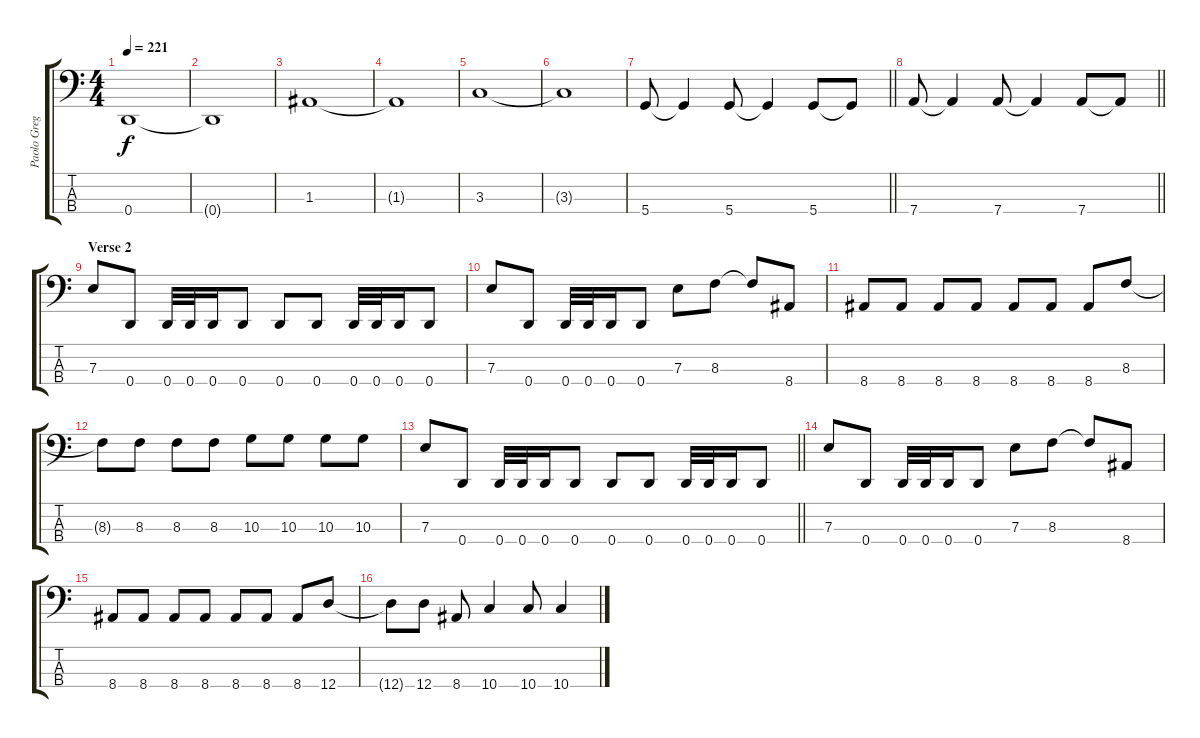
\track ("Paolo Gregoletto" "Paolo Greg") {instrument electricbassfinger}
\staff {score tabs}
\tuning (G2 D2 A1 D1) {hide}
\ts (4 4)
\tempo 221
\clef f4
\ks c
0.4.1{dy f} |
0.4{t}.1 |
1.3.1 |
1.3{t}.1 |
3.3.1 |
3.3{t}.1 |
\barLineRight lightlight
5.4.8 5.4{t}.4 5.4.8 5.4{t}.4 5.4.8 5.4{t}.8 |
\barLineRight lightlight
7.4.8 7.4{t}.4 7.4.8 7.4{t}.4 7.4.8 7.4{t}.8 |
\section ("" "Verse 2")
7.3.8 0.4.8 0.4.32 0.4.32 0.4.16 0.4.8 0.4.8 0.4.8 0.4.32 0.4.32 0.4.16 0.4.8 |
7.3.8 0.4.8 0.4.32 0.4.32 0.4.16 0.4.8 7.3.8 8.3.8 8.3{t}.8 8.4.8 |
8.4.8 8.4.8 8.4.8 8.4.8 8.4.8 8.4.8 8.4.8 8.3.8 |
8.3{t}.8 8.3.8 8.3.8 8.3.8 10.3.8 10.3.8 10.3.8 10.3.8 |
\barLineRight lightlight
7.3.8 0.4.8 0.4.32 0.4.32 0.4.16 0.4.8 0.4.8 0.4.8 0.4.32 0.4.32 0.4.16 0.4.8 |
7.3.8 0.4.8 0.4.32 0.4.32 0.4.16 0.4.8 7.3.8 8.3.8 8.3{t}.8 8.4.8 |
8.4.8 8.4.8 8.4.8 8.4.8 8.4.8 8.4.8 8.4.8 12.4.8 |
12.4{t}.8 12.4.8 8.4.8 10.4.4 10.4.8 10.4.4
